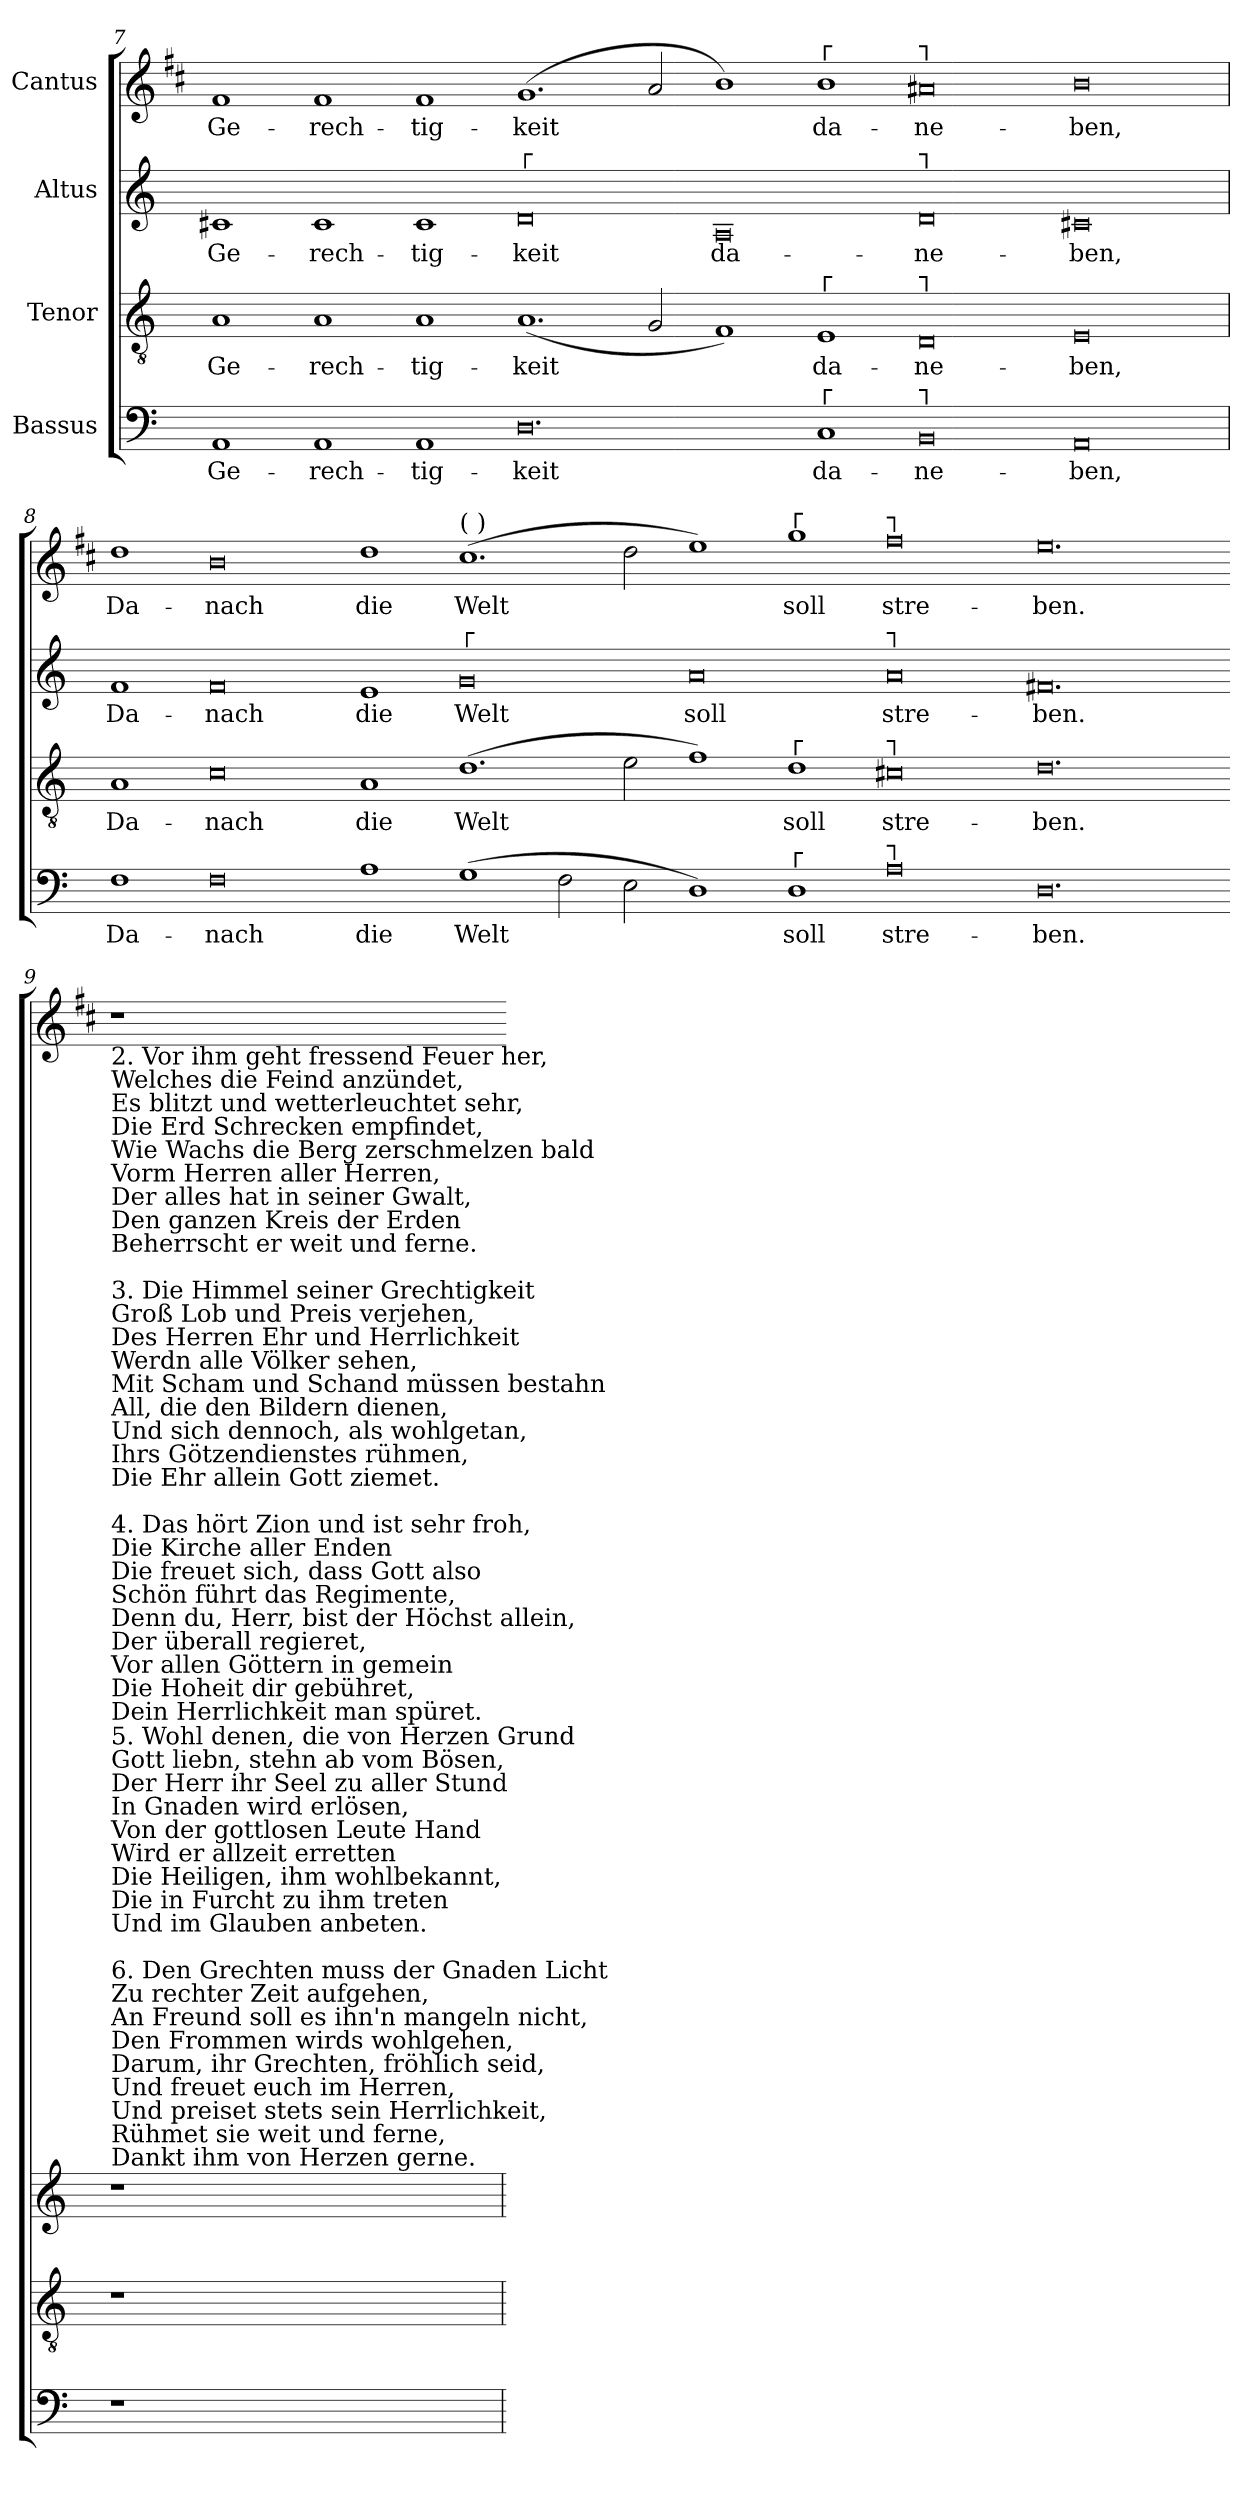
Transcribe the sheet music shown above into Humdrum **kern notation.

**kern	**text	**kern	**text	**kern	**text	**kern	**text
*part4	*part4	*part3	*part3	*part2	*part2	*part1	*part1
*staff4	*staff4	*staff3	*staff3	*staff2	*staff2	*staff1	*staff1
*I"Bassus	*	*I"Tenor	*	*I"Altus	*	*I"Cantus	*
*clefF4	*	*clefGv2	*	*clefG2	*	*clefG2	*
*	*	*	*	*	*	*ITrd1c2	*
*k[]	*	*k[]	*	*k[]	*	*k[]	*
*C:	*	*C:	*	*C:	*	*C:	*
=7	=7	=7	=7	=7	=7	=7	=7
!	!LO:LY:b	!	!LO:LY:b	!	!LO:LY:b	!	!LO:LY:b
1AA	Ge-	1A	Ge-	1c#X	Ge-	1e	Ge-
!	!LO:LY:b	!	!LO:LY:b	!	!LO:LY:b	!	!LO:LY:b
1AA	-rech-	1A	-rech-	1c#	-rech-	1e	-rech-
!	!LO:LY:b	!	!LO:LY:b	!	!LO:LY:b	!	!LO:LY:b
1AA	-tig-	1A	-tig-	1c#	-tig-	1e	-tig-
!	!	!	!	!LO:TX:a:t=┌	!	!	!
!	!LO:LY:b	!	!LO:LY:b	!	!LO:LY:b	!	!LO:LY:b
0.D	-keit	(<1.A	-keit	0d	-keit	(<1.f	-keit
.	.	2G	.	.	.	2g	.
!	!	!	!	!	!LO:LY:b	!	!
.	.	1F)	.	0A	da-	1a)	.
!	!	!	!	!	!	!LO:TX:a:t=┌	!
!	!	!LO:TX:a:t=┌	!	!	!	!	!
!LO:TX:a:t=┌	!	!	!	!	!	!	!
!	!LO:LY:b	!	!LO:LY:b	!	!	!	!LO:LY:b
1C	da-	1E	da-	.	.	1a	da-
!	!	!	!	!	!	!LO:TX:a:t=┐	!
!	!	!	!	!LO:TX:a:t=┐	!	!	!
!	!	!LO:TX:a:t=┐	!	!	!	!	!
!LO:TX:a:t=┐	!	!	!	!	!	!	!
!	!LO:LY:b	!	!LO:LY:b	!	!LO:LY:b	!	!LO:LY:b
0BB	-ne-	0D	-ne-	0d	-ne-	0g#	-ne-
!	!LO:LY:b	!	!LO:LY:b	!	!LO:LY:b	!	!LO:LY:b
0AA	-ben,	0E	-ben,	0c#X	-ben,	0a	-ben,
=8	=8	=8	=8	=8	=8	=8	=8
!	!LO:LY:b	!	!LO:LY:b	!	!LO:LY:b	!	!LO:LY:b
1F	Da-	1A	Da-	1f	Da-	1cc	Da-
!	!LO:LY:b	!	!LO:LY:b	!	!LO:LY:b	!	!LO:LY:b
0F	-nach	0c	-nach	0f	-nach	0a	-nach
!	!LO:LY:b	!	!LO:LY:b	!	!LO:LY:b	!	!LO:LY:b
1A	die	1A	die	1e	die	1cc	die
!	!	!	!	!	!	!LO:TX:a:t=(  )	!
!	!	!	!	!LO:TX:a:t=┌	!	!	!
!	!LO:LY:b	!	!LO:LY:b	!	!LO:LY:b	!	!LO:LY:b
(>1G	Welt	(>1.d	Welt	0g	Welt	(>1.b	Welt
2F	.	.	.	.	.	.	.
2E	.	2e	.	.	.	2cc	.
!	!	!	!	!	!LO:LY:b	!	!
1D)	.	1f)	.	0a	soll	1dd)	.
!	!	!	!	!	!	!LO:TX:a:t=┌	!
!	!	!LO:TX:a:t=┌	!	!	!	!	!
!LO:TX:a:t=┌	!	!	!	!	!	!	!
!	!LO:LY:b	!	!LO:LY:b	!	!	!	!LO:LY:b
1D	soll	1d	soll	.	.	1ff	soll
!	!	!	!	!	!	!LO:TX:a:t=┐	!
!	!	!	!	!LO:TX:a:t=┐	!	!	!
!	!	!LO:TX:a:t=┐	!	!	!	!	!
!LO:TX:a:t=┐	!	!	!	!	!	!	!
!	!LO:LY:b	!	!LO:LY:b	!	!LO:LY:b	!	!LO:LY:b
0A	stre-	0c#X	stre-	0a	stre-	0ee	stre-
!	!LO:LY:b	!	!LO:LY:b	!	!LO:LY:b	!	!LO:LY:b
0.D	-ben.	0.d	-ben.	0.f#X	-ben.	0.dd	-ben.
!!LO:LB:g=z
=9-	=9-	=9-	=9-	=9-	=9-	=9-	=9-
!	!	!	!	!	!	!LO:TX:b:t=2. Vor ihm geht fressend Feuer her,\nWelches die Feind anzündet,\nEs blitzt und wetterleuchtet sehr,\nDie Erd Schrecken empfindet,\nWie Wachs die Berg zerschmelzen bald\nVorm Herren aller Herren,\nDer alles hat in seiner Gwalt,\nDen ganzen Kreis der Erden\nBeherrscht er weit und ferne.\n\n3. Die Himmel seiner Grechtigkeit\nGroß Lob und Preis verjehen,\nDes Herren Ehr und Herrlichkeit\nWerdn alle Völker sehen,\nMit Scham und Schand müssen bestahn\nAll, die den Bildern dienen,\nUnd sich dennoch, als wohlgetan,\nIhrs Götzendienstes rühmen,\nDie Ehr allein Gott ziemet.\n\n4. Das hört Zion und ist sehr froh,\nDie Kirche aller Enden\nDie freuet sich, dass Gott also\nSchön führt das Regimente,\nDenn du, Herr, bist der Höchst allein,\nDer überall regieret,\nVor allen Göttern in gemein\nDie Hoheit dir gebühret,\nDein Herrlichkeit man spüret.	!
!	!	!	!	!	!	!LO:TX:b:t=5. Wohl denen, die von Herzen Grund\nGott liebn, stehn ab vom Bösen,\nDer Herr ihr Seel zu aller Stund\nIn Gnaden wird erlösen,\nVon der gottlosen Leute Hand\nWird er allzeit erretten\nDie Heiligen, ihm wohlbekannt,\nDie in Furcht zu ihm treten\nUnd im Glauben anbeten.\n\n6. Den Grechten muss der Gnaden Licht\nZu rechter Zeit aufgehen,\nAn Freund soll es ihn'n mangeln nicht,\nDen Frommen wirds wohlgehen,\nDarum, ihr Grechten, fröhlich seid,\nUnd freuet euch im Herren,\nUnd preiset stets sein Herrlichkeit,\nRühmet sie weit und ferne,\nDankt ihm von Herzen gerne.	!
1r	.	1r	.	1r	.	1r	.
=	=-	=	=-	=	=-	=-	=-
*-	*-	*-	*-	*-	*-	*-	*-
